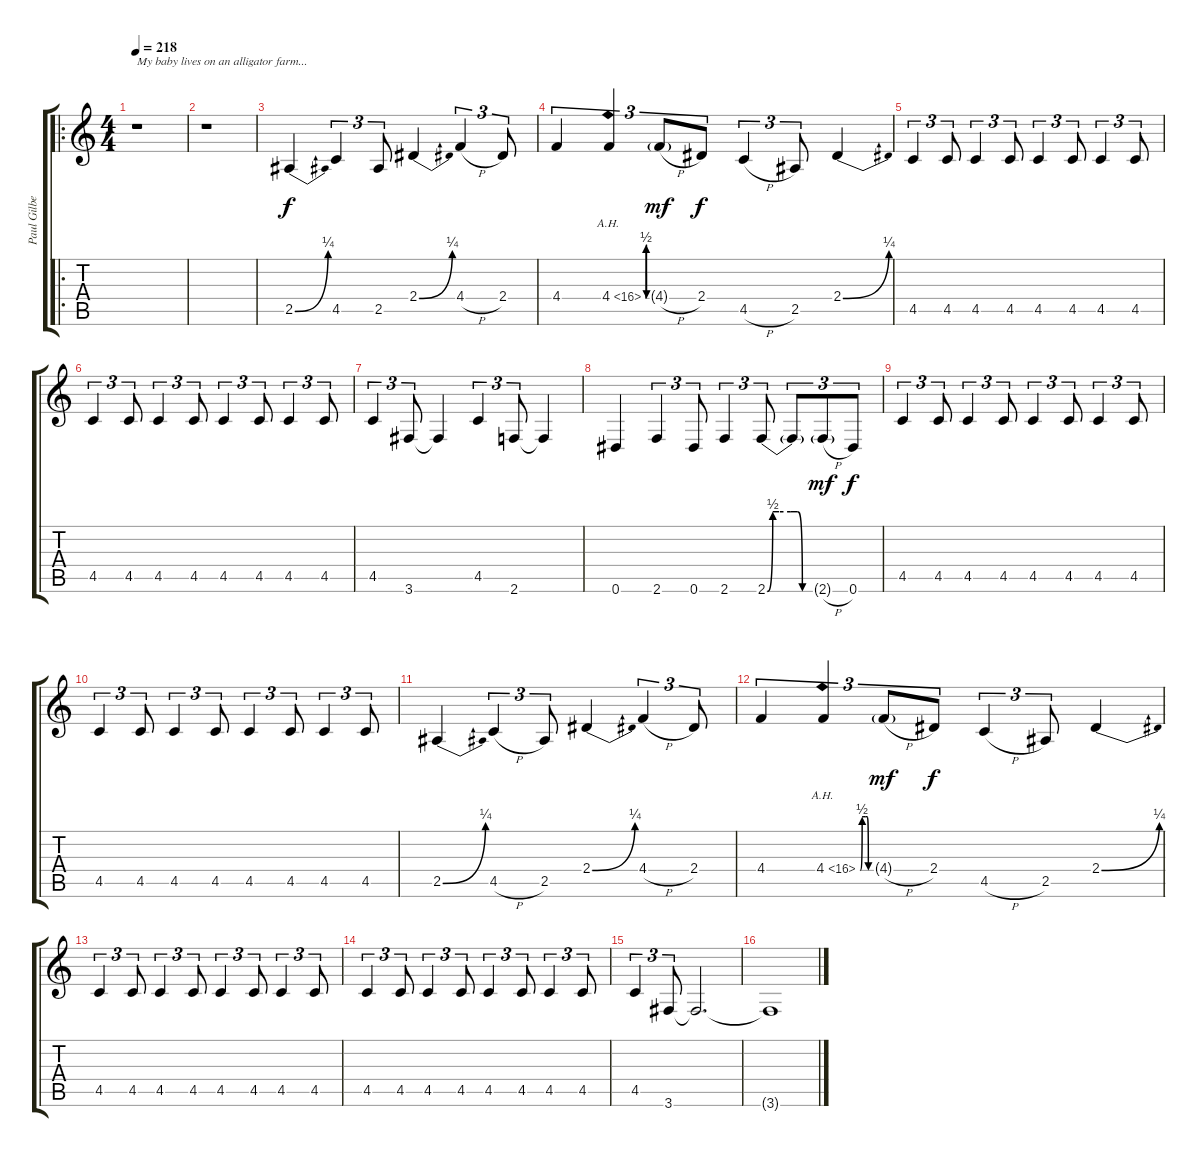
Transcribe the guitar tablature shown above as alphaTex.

\track ("Paul Gilbert" "Paul Gilbe") {instrument overdrivenguitar}
\staff {score tabs}
\tuning (Eb4 Bb3 Gb3 Db3 Ab2 Eb2) {hide}
\ro
\ts (4 4)
\tempo 218
\clef g2
\ks c
r.1{txt "My baby lives on an alligator farm..." dy f instrument overdrivenguitar} |
r.1 |
2.5{be (bend 0 0 60 1)}.4 4.5.4{tu (3 2)} 2.5.8{tu (3 2)} 2.4{be (bend 0 0 60 1)}.4 4.4{h}.4{tu (3 2)} 2.4.8{tu (3 2)} |
4.4.4{tu (3 2)} 4.4{be (custom 0 0 10 2 15 2 30 2 39 2 45 0 60 0) ah 12}.4{tu (3 2)} 4.4{h g}.8{tu (3 2) dy mf} 2.4.8{tu (3 2) dy f} 4.5{h}.4{tu (3 2)} 2.5.8{tu (3 2)} 2.4{be (bend 0 0 60 1)}.4 |
4.5.4{tu (3 2)} 4.5.8{tu (3 2)} 4.5.4{tu (3 2)} 4.5.8{tu (3 2)} 4.5.4{tu (3 2)} 4.5.8{tu (3 2)} 4.5.4{tu (3 2)} 4.5.8{tu (3 2)} |
4.5.4{tu (3 2)} 4.5.8{tu (3 2)} 4.5.4{tu (3 2)} 4.5.8{tu (3 2)} 4.5.4{tu (3 2)} 4.5.8{tu (3 2)} 4.5.4{tu (3 2)} 4.5.8{tu (3 2)} |
4.5.4{tu (3 2)} 3.6.8{tu (3 2)} 3.6{t}.4 4.5.4{tu (3 2)} 2.6.8{tu (3 2)} 2.6{t}.4 |
0.6.4 2.6.4{tu (3 2)} 0.6.8{tu (3 2)} 2.6.4{tu (3 2)} 2.6{be (custom 0 0 7 2 15 2 30 2 39 2 45 0 60 0)}.8{tu (3 2)} 2.6{t}.8{tu (3 2)} 2.6{h g}.8{tu (3 2) dy mf} 0.6.8{tu (3 2) dy f} |
4.5.4{tu (3 2)} 4.5.8{tu (3 2)} 4.5.4{tu (3 2)} 4.5.8{tu (3 2)} 4.5.4{tu (3 2)} 4.5.8{tu (3 2)} 4.5.4{tu (3 2)} 4.5.8{tu (3 2)} |
4.5.4{tu (3 2)} 4.5.8{tu (3 2)} 4.5.4{tu (3 2)} 4.5.8{tu (3 2)} 4.5.4{tu (3 2)} 4.5.8{tu (3 2)} 4.5.4{tu (3 2)} 4.5.8{tu (3 2)} |
2.5{be (bend 0 0 60 1)}.4 4.5{h}.4{tu (3 2)} 2.5.8{tu (3 2)} 2.4{be (bend 0 0 60 1)}.4 4.4{h}.4{tu (3 2)} 2.4.8{tu (3 2)} |
4.4.4{tu (3 2)} 4.4{be (custom 0 0 10 2 15 2 30 2 39 2 45 0 60 0) ah 12}.4{tu (3 2)} 4.4{h g}.8{tu (3 2) dy mf} 2.4.8{tu (3 2) dy f} 4.5{h}.4{tu (3 2)} 2.5.8{tu (3 2)} 2.4{be (bend 0 0 60 1)}.4 |
4.5.4{tu (3 2)} 4.5.8{tu (3 2)} 4.5.4{tu (3 2)} 4.5.8{tu (3 2)} 4.5.4{tu (3 2)} 4.5.8{tu (3 2)} 4.5.4{tu (3 2)} 4.5.8{tu (3 2)} |
4.5.4{tu (3 2)} 4.5.8{tu (3 2)} 4.5.4{tu (3 2)} 4.5.8{tu (3 2)} 4.5.4{tu (3 2)} 4.5.8{tu (3 2)} 4.5.4{tu (3 2)} 4.5.8{tu (3 2)} |
4.5.4{tu (3 2)} 3.6.8{tu (3 2)} 3.6{t}.2{d} |
3.6{t}.1
